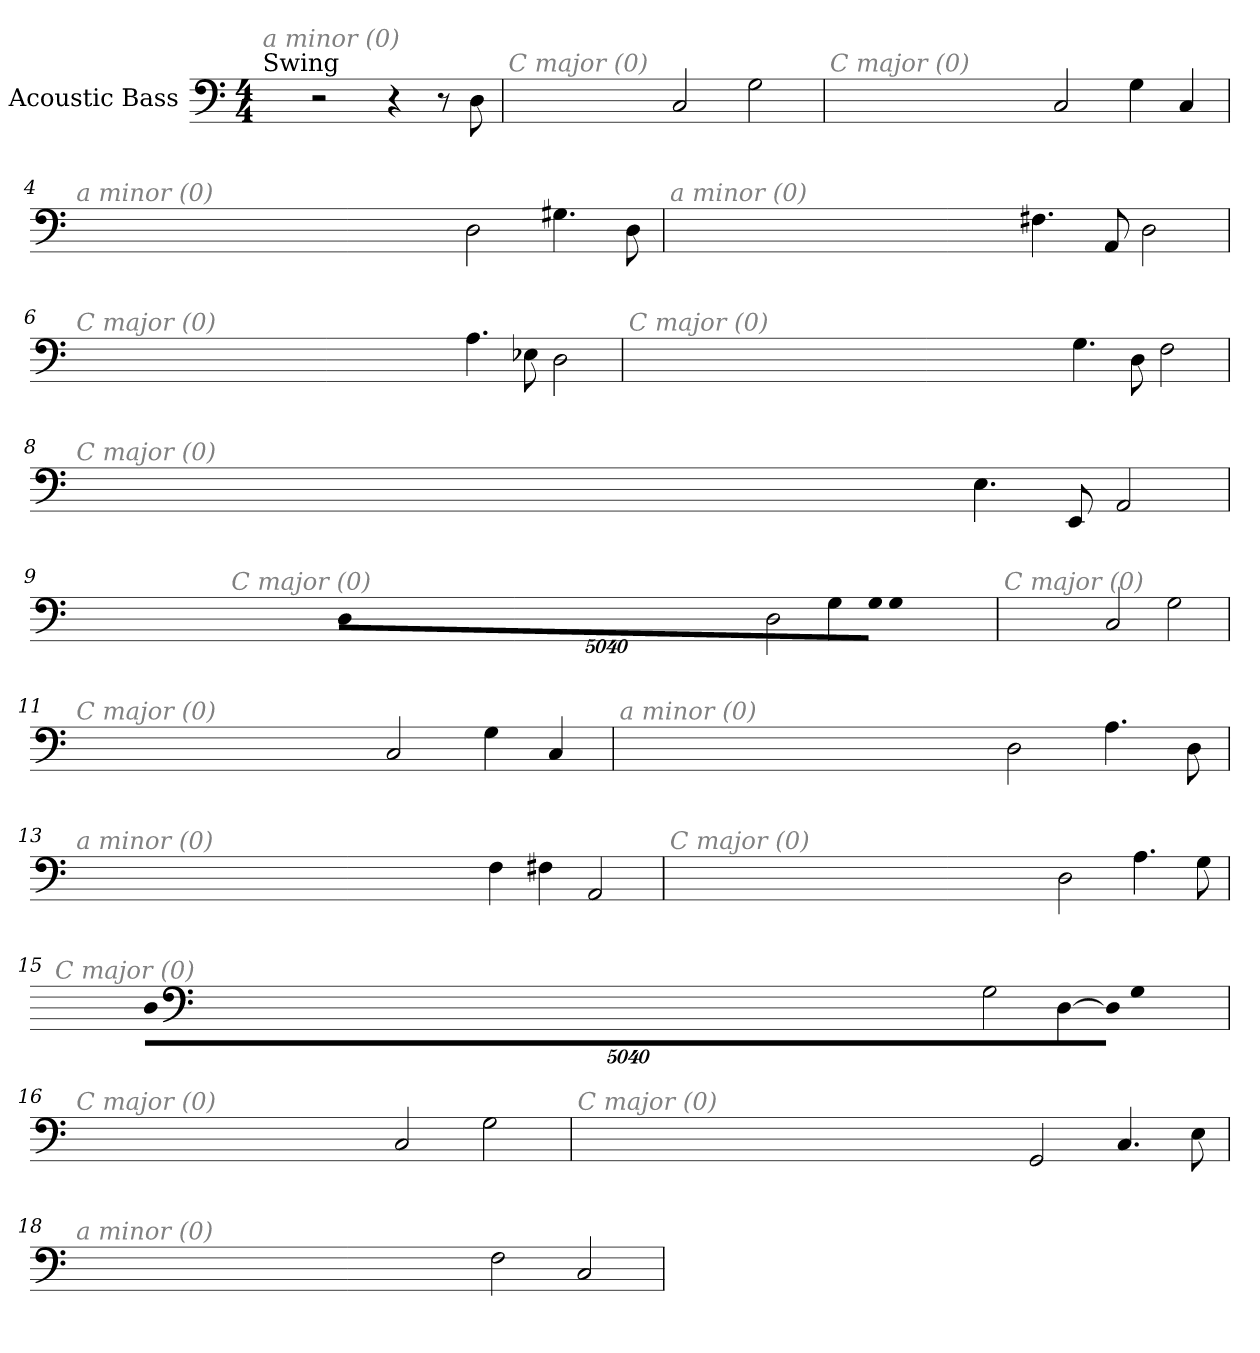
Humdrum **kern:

**kern
*part1
*staff1
*I"Acoustic Bass
*clefF4
*ITrd7c12
*k[]
*C:
*M4/4
*MM119
=1
!LO:TX:a:t=Swing
!LO:TX:i:color=#808080:t=a minor (0)
2r
4r
8r
8DD
=2
!LO:TX:i:color=#808080:t=C major (0)
2CC
2GG
=3
!LO:TX:i:color=#808080:t=C major (0)
2CC
4GG
4CC
=4
!LO:TX:i:color=#808080:t=a minor (0)
2DD
4.GG#X
8DD
=5
!LO:TX:i:color=#808080:t=a minor (0)
4.FF#X
8AAA
2DD
=6
!LO:TX:i:color=#808080:t=C major (0)
4.AA
8EE-X
2DD
=7
!LO:TX:i:color=#808080:t=C major (0)
4.GG
8DD
2FF
=8
!LO:TX:i:color=#808080:t=C major (0)
4.EE
8EEE
2AAA
=9
!LO:TX:i:color=#808080:t=C major (0)
2DD
4GG
!LO:N:vis=8
40320%3347GGL
!LO:N:vis=8
40320%3347GG
!LO:N:vis=8
40320%3347DDJ
=10
!LO:TX:i:color=#808080:t=C major (0)
2CC
2GG
=11
!LO:TX:i:color=#808080:t=C major (0)
2CC
4GG
4CC
=12
!LO:TX:i:color=#808080:t=a minor (0)
2DD
4.AA
8DD
=13
!LO:TX:i:color=#808080:t=a minor (0)
4FF
4FF#X
2AAA
=14
!LO:TX:i:color=#808080:t=C major (0)
2DD
4.AA
8GG
=15
!LO:TX:i:color=#808080:t=C major (0)
2GG
[4DD
!LO:N:vis=8
40320%3347DDL]
!LO:N:vis=8
40320%3347GG
!LO:N:vis=8
40320%3347DDJ
=16
!LO:TX:i:color=#808080:t=C major (0)
2CC
2GG
=17
!LO:TX:i:color=#808080:t=C major (0)
2GGG
4.CC
8EE
=18
!LO:TX:i:color=#808080:t=a minor (0)
2FF
2CC
=
*-
